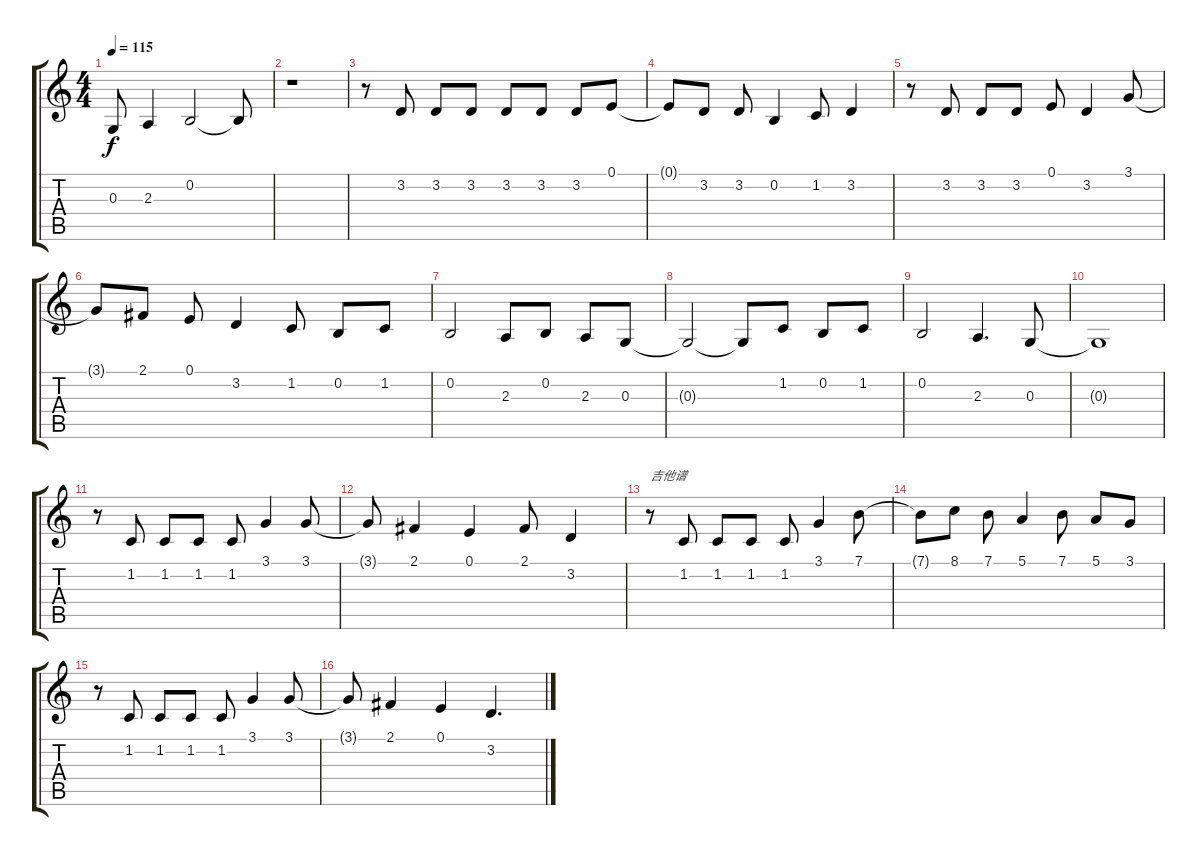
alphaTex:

\track "" {instrument orchestralharp}
\staff {score tabs}
\tuning (E4 B3 G3 D3 A2 E2) {hide}
\ts (4 4)
\tempo 115
\clef g2
\ks c
0.3{t}.8{dy f} 2.3.4 0.2.2 0.2{t}.8 |
r.1 |
r.8 3.2.8 3.2.8 3.2.8 3.2.8 3.2.8 3.2.8 0.1.8 |
0.1{t}.8 3.2.8 3.2.8 0.2.4 1.2.8 3.2.4 |
r.8 3.2.8 3.2.8 3.2.8 0.1.8 3.2.4 3.1.8 |
3.1{t}.8 2.1.8 0.1.8 3.2.4 1.2.8 0.2.8 1.2.8 |
0.2.2 2.3.8 0.2.8 2.3.8 0.3.8 |
0.3{t}.2 0.3{t}.8 1.2.8 0.2.8 1.2.8 |
0.2.2 2.3.4{d} 0.3.8 |
0.3{t}.1 |
r.8 1.2.8 1.2.8 1.2.8 1.2.8 3.1.4 3.1.8 |
3.1{t}.8 2.1.4 0.1.4 2.1.8 3.2.4 |
r.8{txt "吉他谱"} 1.2.8 1.2.8 1.2.8 1.2.8 3.1.4 7.1.8 |
7.1{t}.8 8.1.8 7.1.8 5.1.4 7.1.8 5.1.8 3.1.8 |
r.8 1.2.8 1.2.8 1.2.8 1.2.8 3.1.4 3.1.8 |
3.1{t}.8 2.1.4 0.1.4 3.2.4{d}
